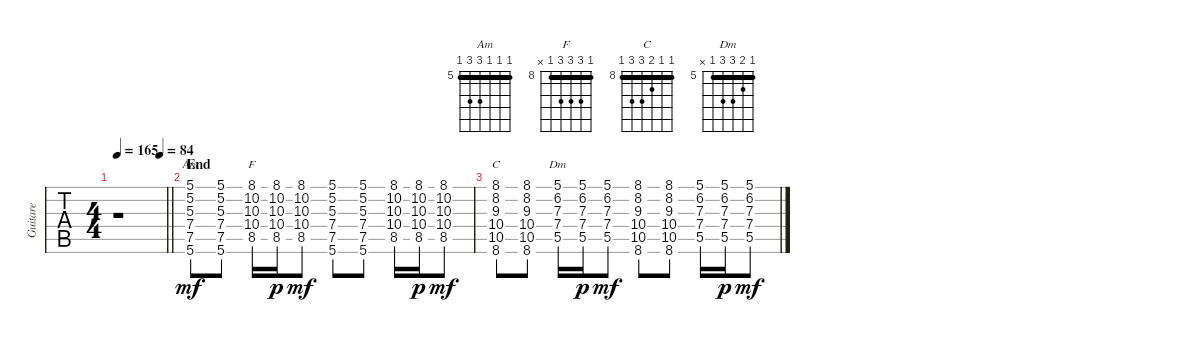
\track ("Guitare " "Guitare ") {instrument electricguitarclean}
\staff {tabs}
\tuning (E4 B3 G3 D3 A2 E2) {hide}
\chord ("Am" 5 5 5 7 7 5) {firstfret 5 barre 5}
\chord ("F" 8 10 10 10 8 x) {firstfret 8 barre 8}
\chord ("C" 8 8 9 10 10 8) {firstfret 8 barre 8}
\chord ("Dm" 5 6 7 7 5 x) {firstfret 5 barre 5}
\ts (4 4)
\tempo 165
\tempo (84 0.875)
\clef g2
\barLineRight lightlight
\ks c
r.1{dy mf} |
\section ("" "End")
(5.1{st} 5.2{st} 5.3{st} 7.4{st} 7.5{st} 5.6{st}).8{ch "Am"} (5.1{st} 5.2{st} 5.3{st} 7.4{st} 7.5{st} 5.6{st}).8 (8.1 10.2 10.3 10.4 8.5).16{ch "F"} (8.1 10.2 10.3 10.4 8.5).16{dy p} (8.1{st} 10.2{st} 10.3{st} 10.4{st} 8.5{st}).8{dy mf} (5.1{st} 5.2{st} 5.3{st} 7.4{st} 7.5{st} 5.6{st}).8 (5.1{st} 5.2{st} 5.3{st} 7.4{st} 7.5{st} 5.6{st}).8 (8.1 10.2 10.3 10.4 8.5).16 (8.1 10.2 10.3 10.4 8.5).16{dy p} (8.1{st} 10.2{st} 10.3{st} 10.4{st} 8.5{st}).8{dy mf} |
(8.1{st} 8.2{st} 9.3{st} 10.4{st} 10.5{st} 8.6{st}).8{ch "C"} (8.1{st} 8.2{st} 9.3{st} 10.4{st} 10.5{st} 8.6{st}).8 (5.1 6.2 7.3 7.4 5.5).16{ch "Dm"} (5.1 6.2 7.3 7.4 5.5).16{dy p} (5.1{st} 6.2{st} 7.3{st} 7.4{st} 5.5{st}).8{dy mf} (8.1{st} 8.2{st} 9.3{st} 10.4{st} 10.5{st} 8.6{st}).8 (8.1{st} 8.2{st} 9.3{st} 10.4{st} 10.5{st} 8.6{st}).8 (5.1 6.2 7.3 7.4 5.5).16 (5.1 6.2 7.3 7.4 5.5).16{dy p} (5.1{st} 6.2{st} 7.3{st} 7.4{st} 5.5{st}).8{dy mf}
